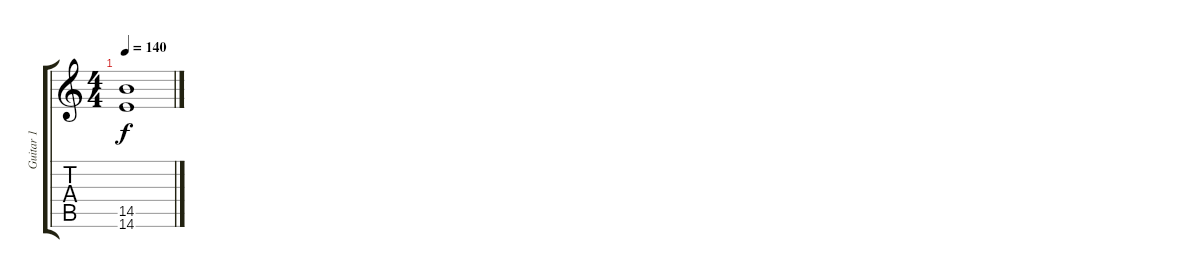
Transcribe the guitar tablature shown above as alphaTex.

\track ("Guitar 1" "Guitar 1") {instrument overdrivenguitar}
\staff {score tabs}
\tuning (E4 B3 G3 D3 A2 D2) {hide}
\ts (4 4)
\tempo 140
\clef g2
\ks c
(14.5{t} 14.6{t}).1{dy f}
